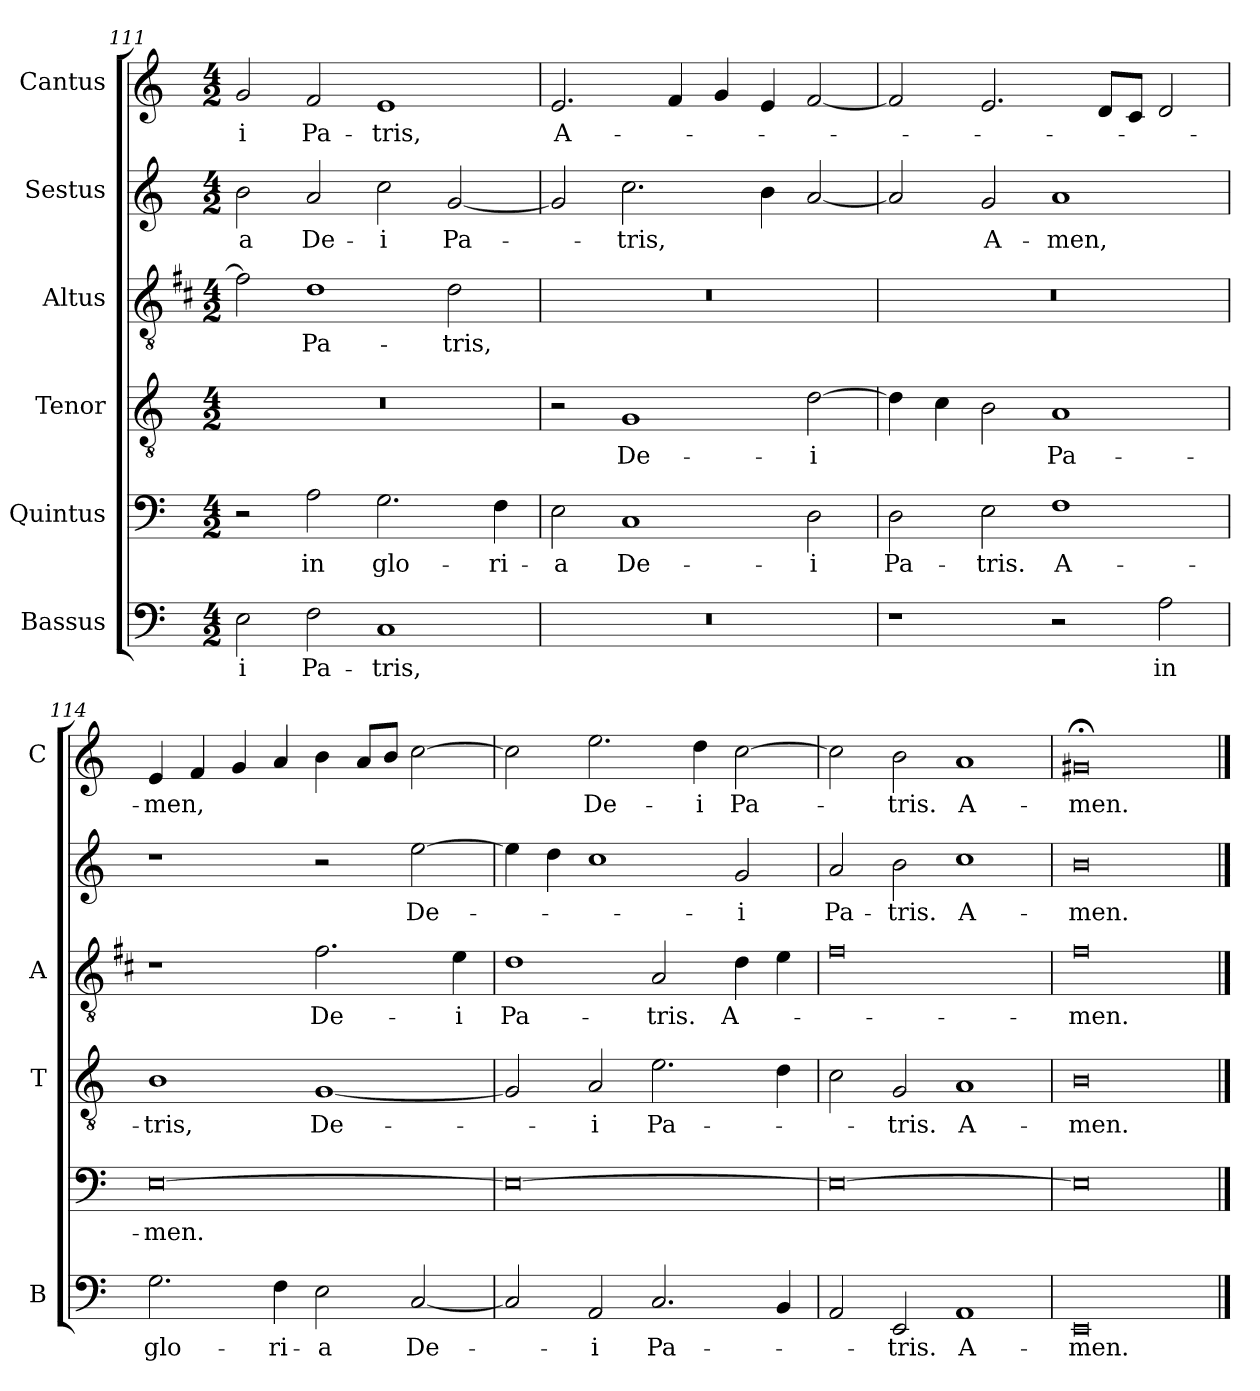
**kern	**text	**kern	**text	**kern	**text	**kern	**text	**kern	**text	**kern	**text
*part6	*part6	*part5	*part5	*part4	*part4	*part3	*part3	*part2	*part2	*part1	*part1
*staff6	*staff6	*staff5	*staff5	*staff4	*staff4	*staff3	*staff3	*staff2	*staff2	*staff1	*staff1
*I"Bassus	*	*I"Quintus	*	*I"Tenor	*	*I"Altus	*	*I"Sestus	*	*I"Cantus	*
*I'B	*	*	*	*I'T	*	*I'A	*	*	*	*I'C	*
*clefF4	*	*clefF4	*	*clefGv2	*	*clefGv2	*	*clefG2	*	*clefG2	*
*	*	*	*	*	*	*ITrd1c2	*	*	*	*	*
*k[]	*	*k[]	*	*k[]	*	*k[]	*	*k[]	*	*k[]	*
*C:	*	*C:	*	*C:	*	*C:	*	*C:	*	*C:	*
*M4/2	*	*M4/2	*	*M4/2	*	*M4/2	*	*M4/2	*	*M4/2	*
=111	=111	=111	=111	=111	=111	=111	=111	=111	=111	=111	=111
!	!LO:LY:b	!	!	!	!	!	!	!	!LO:LY:b	!	!LO:LY:b
2E\	-i	2r	.	0r	.	2e\]	.	2b\	-a	2g/	-i
!	!LO:LY:b	!	!LO:LY:b	!	!	!	!LO:LY:b	!	!LO:LY:b	!	!LO:LY:b
2F\	Pa-	2A\	in	.	.	1c	Pa-	2a/	De-	2f/	Pa-
!	!LO:LY:b	!	!LO:LY:b	!	!	!	!	!	!LO:LY:b	!	!LO:LY:b
1C	-tris,	2.G\	glo-	.	.	.	.	2cc\	-i	1e	-tris,
!	!	!	!	!	!	!	!LO:LY:b	!	!LO:LY:b	!	!
.	.	.	.	.	.	2c\	-tris,	[2g/	Pa-	.	.
!	!	!	!LO:LY:b	!	!	!	!	!	!	!	!
.	.	4F\	-ri-	.	.	.	.	.	.	.	.
=112	=112	=112	=112	=112	=112	=112	=112	=112	=112	=112	=112
!	!	!	!LO:LY:b	!	!	!	!	!	!	!	!LO:LY:b
0r	.	2E\	-a	2r	.	0r	.	2g/]	.	2.e/	A-
!	!	!	!LO:LY:b	!	!LO:LY:b	!	!	!	!LO:LY:b	!	!
.	.	1C	De-	1G	De-	.	.	2.cc\	-tris,	.	.
.	.	.	.	.	.	.	.	.	.	4f/	.
.	.	.	.	.	.	.	.	.	.	4g/	.
.	.	.	.	.	.	.	.	4b\	.	4e/	.
!	!	!	!LO:LY:b	!	!LO:LY:b	!	!	!	!	!	!
.	.	2D\	-i	[2d\	-i	.	.	[2a/	.	[2f/	.
=113	=113	=113	=113	=113	=113	=113	=113	=113	=113	=113	=113
!	!	!	!LO:LY:b	!	!	!	!	!	!	!	!
1r	.	2D\	Pa-	4d\]	.	0r	.	2a/]	.	2f/]	.
.	.	.	.	4c\	.	.	.	.	.	.	.
!	!	!	!LO:LY:b	!	!	!	!	!	!LO:LY:b	!	!
.	.	2E\	-tris.	2B\	.	.	.	2g/	A-	2.e/	.
!	!	!	!LO:LY:b	!	!LO:LY:b	!	!	!	!LO:LY:b	!	!
2r	.	1F	A-	1A	Pa-	.	.	1a	-men,	.	.
.	.	.	.	.	.	.	.	.	.	8d/L	.
.	.	.	.	.	.	.	.	.	.	8c/J	.
!	!LO:LY:b	!	!	!	!	!	!	!	!	!	!
2A\	in	.	.	.	.	.	.	.	.	2d/	.
!!LO:LB:g=z
=114	=114	=114	=114	=114	=114	=114	=114	=114	=114	=114	=114
!	!LO:LY:b	!	!LO:LY:b	!	!LO:LY:b	!	!	!	!	!	!LO:LY:b
2.G\	glo-	[0E	-men.	1B	-tris,	1r	.	1r	.	4e/	-men,
.	.	.	.	.	.	.	.	.	.	4f/	.
.	.	.	.	.	.	.	.	.	.	4g/	.
!	!LO:LY:b	!	!	!	!	!	!	!	!	!	!
4F\	-ri-	.	.	.	.	.	.	.	.	4a/	.
!	!LO:LY:b	!	!	!	!LO:LY:b	!	!LO:LY:b	!	!	!	!
2E\	-a	.	.	[1G	De-	2.e\	De-	2r	.	4b\	.
.	.	.	.	.	.	.	.	.	.	8a/L	.
.	.	.	.	.	.	.	.	.	.	8b/J	.
!	!LO:LY:b	!	!	!	!	!	!	!	!LO:LY:b	!	!
[2C/	De-	.	.	.	.	.	.	[2ee\	De-	[2cc\	.
!	!	!	!	!	!	!	!LO:LY:b	!	!	!	!
.	.	.	.	.	.	4d\	-i	.	.	.	.
=115	=115	=115	=115	=115	=115	=115	=115	=115	=115	=115	=115
!	!	!	!	!	!	!	!LO:LY:b	!	!	!	!
2C/]	.	0E_	.	2G/]	.	1c	Pa-	4ee\]	.	2cc\]	.
.	.	.	.	.	.	.	.	4dd\	.	.	.
!	!LO:LY:b	!	!	!	!LO:LY:b	!	!	!	!	!	!LO:LY:b
2AA/	-i	.	.	2A/	-i	.	.	1cc	.	2.ee\	De-
!	!LO:LY:b	!	!	!	!LO:LY:b	!	!LO:LY:b	!	!	!	!
2.C/	Pa-	.	.	2.e\	Pa-	2G/	-tris.	.	.	.	.
!	!	!	!	!	!	!	!	!	!	!	!LO:LY:b
.	.	.	.	.	.	.	.	.	.	4dd\	-i
!	!	!	!	!	!	!	!LO:LY:b	!	!LO:LY:b	!	!LO:LY:b
.	.	.	.	.	.	4c\	A-	2g/	-i	[2cc\	Pa-
4BB/	.	.	.	4d\	.	4d\	.	.	.	.	.
=116	=116	=116	=116	=116	=116	=116	=116	=116	=116	=116	=116
!	!	!	!	!	!	!	!	!	!LO:LY:b	!	!
2AA/	.	0E_	.	2c\	.	0e	.	2a/	Pa-	2cc\]	.
!	!LO:LY:b	!	!	!	!LO:LY:b	!	!	!	!LO:LY:b	!	!LO:LY:b
2EE/	-tris.	.	.	2G/	-tris.	.	.	2b\	-tris.	2b\	-tris.
!	!LO:LY:b	!	!	!	!LO:LY:b	!	!	!	!LO:LY:b	!	!LO:LY:b
1AA	A-	.	.	1A	A-	.	.	1cc	A-	1a	A-
=117	=117	=117	=117	=117	=117	=117	=117	=117	=117	=117	=117
!	!LO:LY:b	!	!	!	!LO:LY:b	!	!LO:LY:b	!	!LO:LY:b	!	!LO:LY:b
0EE	-men.	0E]	.	0B	-men.	0e	-men.	0b	-men.	0g#X;<	-men.
==	==	==	==	==	==	==	==	==	==	==	==
*-	*-	*-	*-	*-	*-	*-	*-	*-	*-	*-	*-
